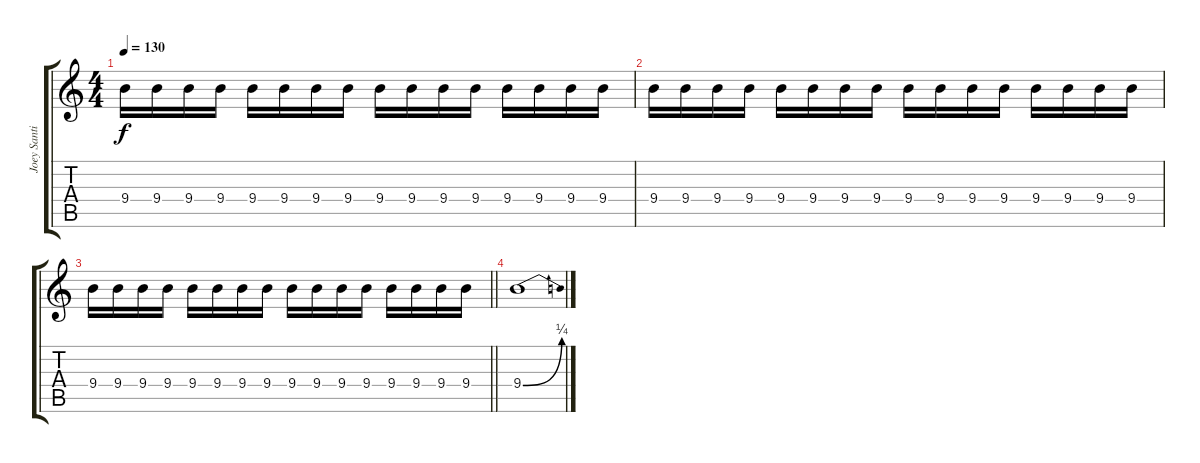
\track ("Joey Santiago" "Joey Santi") {instrument overdrivenguitar}
\staff {score tabs}
\tuning (E4 B3 G3 D3 A2 E2) {hide}
\ts (4 4)
\tempo 130
\clef g2
\ks c
9.4.16{dy f} 9.4.16 9.4.16 9.4.16 9.4.16 9.4.16 9.4.16 9.4.16 9.4.16 9.4.16 9.4.16 9.4.16 9.4.16 9.4.16 9.4.16 9.4.16 |
9.4.16 9.4.16 9.4.16 9.4.16 9.4.16 9.4.16 9.4.16 9.4.16 9.4.16 9.4.16 9.4.16 9.4.16 9.4.16 9.4.16 9.4.16 9.4.16 |
\barLineRight lightlight
9.4.16 9.4.16 9.4.16 9.4.16 9.4.16 9.4.16 9.4.16 9.4.16 9.4.16 9.4.16 9.4.16 9.4.16 9.4.16 9.4.16 9.4.16 9.4.16 |
9.4{be (bend 0 0 60 1)}.1
